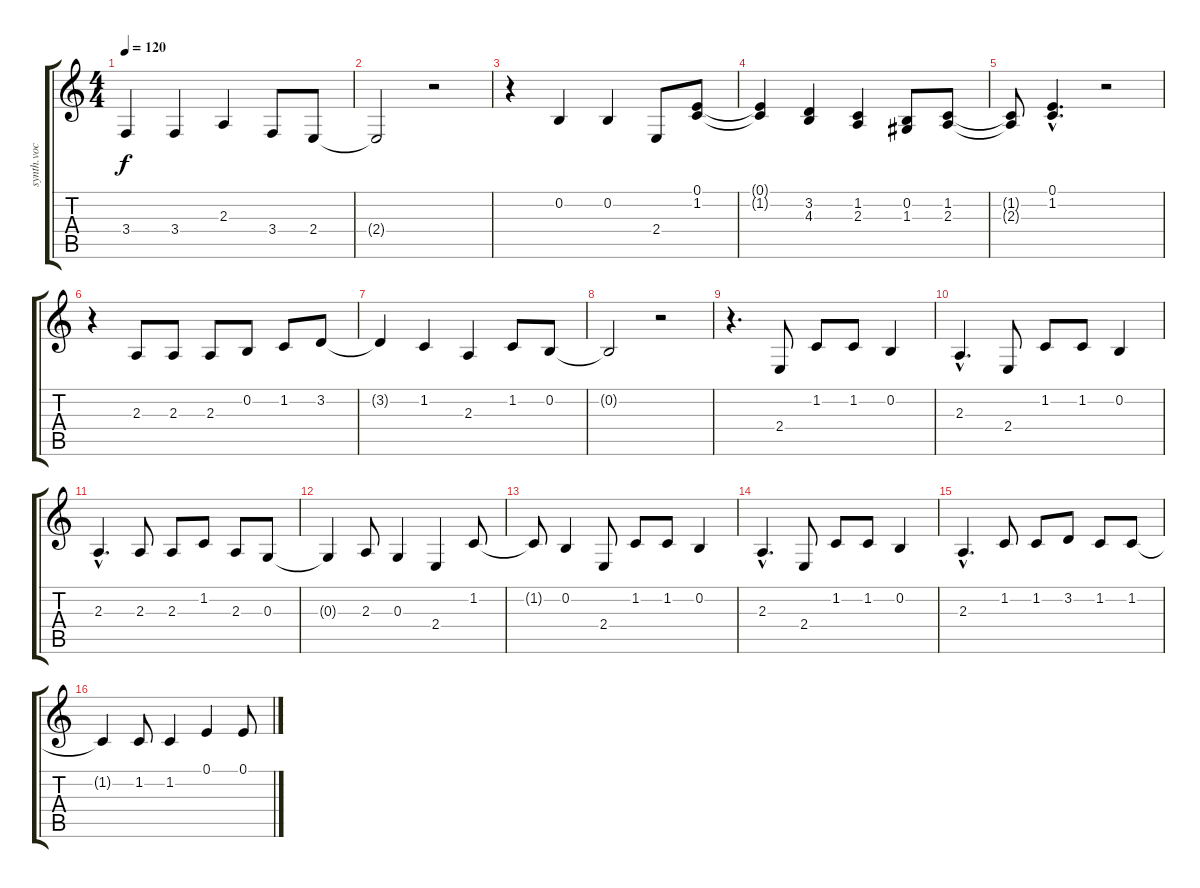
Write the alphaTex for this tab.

\track ("synth.voc" "synth.voc") {instrument lead8bassandlead}
\staff {score tabs}
\tuning (E4 B3 G3 D3 A2 E2) {hide}
\ts (4 4)
\tempo 120
\clef g2
\ks c
3.4{t}.4{dy f} 3.4.4 2.3.4 3.4.8 2.4.8 |
2.4{t}.2 r.2 |
r.4 0.2.4 0.2.4 2.4.8 (0.1 1.2).8 |
(0.1{t} 1.2{t}).4 (3.2 4.3).4 (1.2 2.3).4 (0.2 1.3).8 (1.2 2.3).8 |
(1.2{t} 2.3{t}).8 (0.1{hac} 1.2{hac}).4{d} r.2 |
r.4 2.3.8 2.3.8 2.3.8 0.2.8 1.2.8 3.2.8 |
3.2{t}.4 1.2.4 2.3.4 1.2.8 0.2.8 |
0.2{t}.2 r.2 |
r.4{d} 2.4.8 1.2.8 1.2.8 0.2.4 |
2.3{hac}.4{d} 2.4.8 1.2.8 1.2.8 0.2.4 |
2.3{hac}.4{d} 2.3.8 2.3.8 1.2.8 2.3.8 0.3.8 |
0.3{t}.4 2.3.8 0.3.4 2.4.4 1.2.8 |
1.2{t}.8 0.2.4 2.4.8 1.2.8 1.2.8 0.2.4 |
2.3{hac}.4{d} 2.4.8 1.2.8 1.2.8 0.2.4 |
2.3{hac}.4{d} 1.2.8 1.2.8 3.2.8 1.2.8 1.2.8 |
1.2{t}.4 1.2.8 1.2.4 0.1.4 0.1.8
